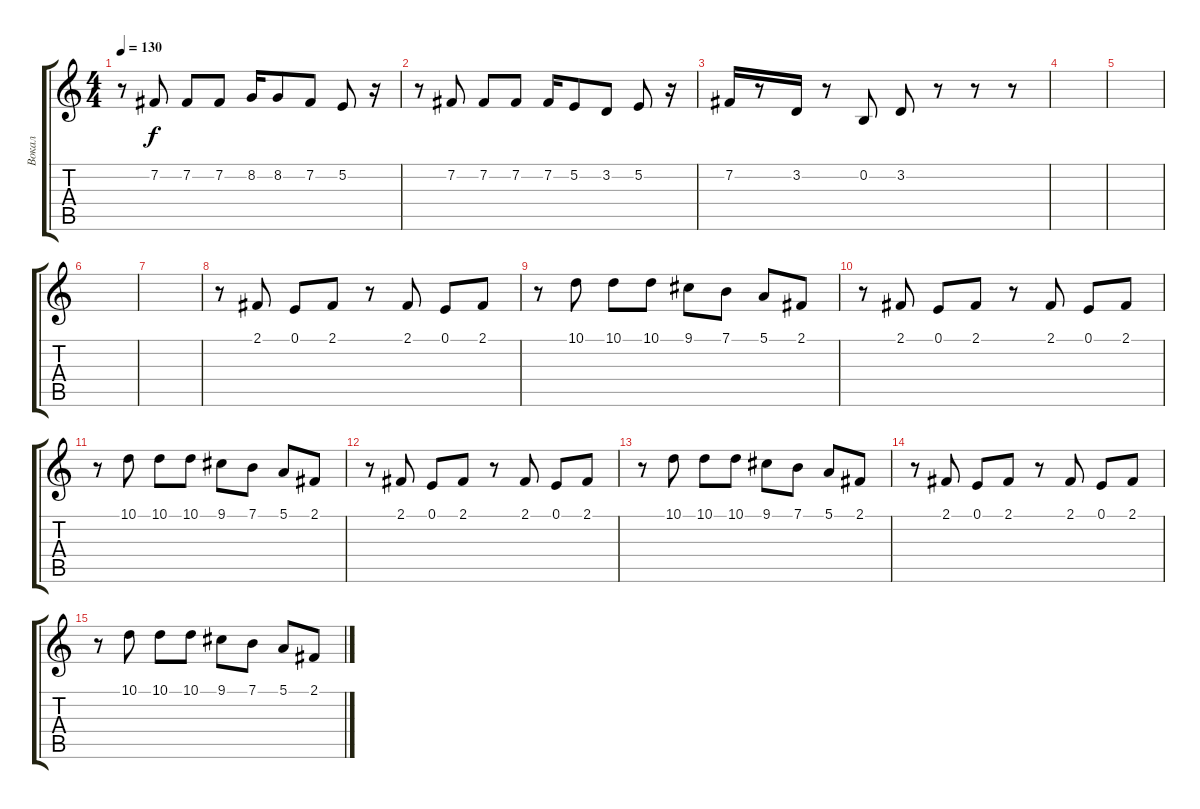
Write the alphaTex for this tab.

\track ("Вокал" "Вокал") {solo instrument tuba}
\staff {score tabs}
\tuning (E4 B3 G3 D3 A2 E2) {hide}
\ts (4 4)
\tempo 130
\clef g2
\ks c
r.8{dy f} 7.2.8 7.2.8 7.2.8 8.2.16 8.2.8 7.2.8 5.2.8 r.16 |
r.8 7.2.8 7.2.8 7.2.8 7.2.16 5.2.8 3.2.8 5.2.8 r.16 |
7.2.16 r.8 3.2.16 r.8 0.2.8 3.2.8 r.8 r.8 r.8 |
|
|
|
|
r.8 2.1.8 0.1.8 2.1.8 r.8 2.1.8 0.1.8 2.1.8 |
r.8 10.1.8 10.1.8 10.1.8 9.1.8 7.1.8 5.1.8 2.1.8 |
r.8 2.1.8 0.1.8 2.1.8 r.8 2.1.8 0.1.8 2.1.8 |
r.8 10.1.8 10.1.8 10.1.8 9.1.8 7.1.8 5.1.8 2.1.8 |
r.8 2.1.8 0.1.8 2.1.8 r.8 2.1.8 0.1.8 2.1.8 |
r.8 10.1.8 10.1.8 10.1.8 9.1.8 7.1.8 5.1.8 2.1.8 |
r.8 2.1.8 0.1.8 2.1.8 r.8 2.1.8 0.1.8 2.1.8 |
r.8 10.1.8 10.1.8 10.1.8 9.1.8 7.1.8 5.1.8 2.1.8
